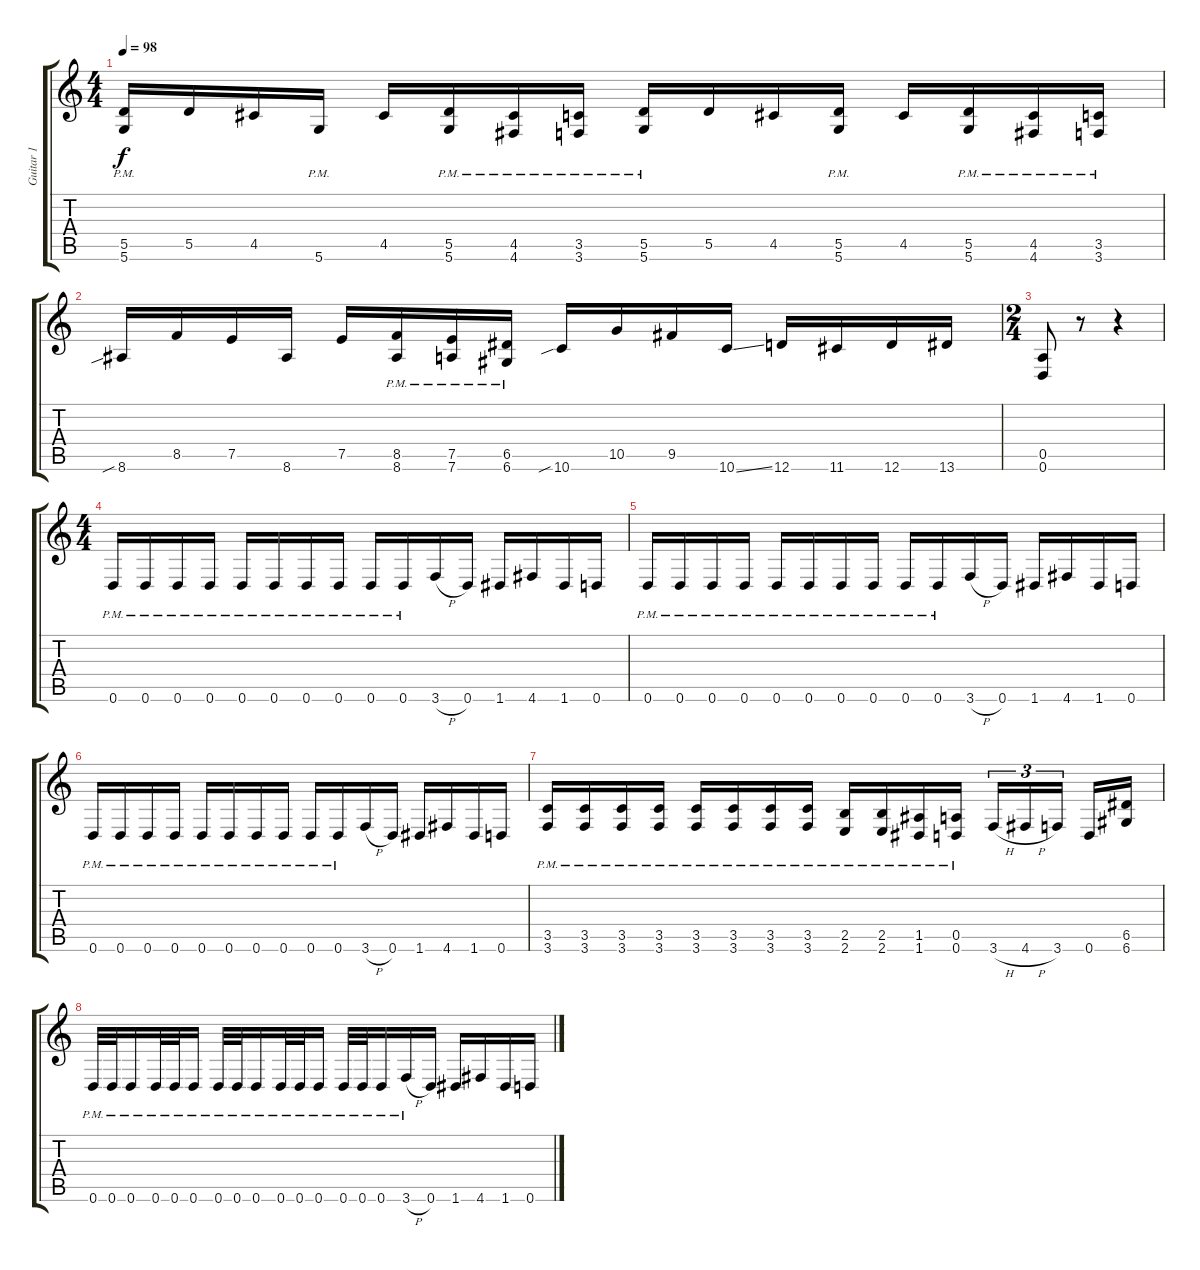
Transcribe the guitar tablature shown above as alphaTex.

\track ("Guitar 1" "Guitar 1") {instrument distortionguitar}
\staff {score tabs}
\tuning (E4 B3 G3 D3 A2 D2) {hide}
\ts (4 4)
\tempo 98
\clef g2
\ks c
(5.5 5.6{pm}).16{dy f} 5.5.16 4.5.16 5.6{pm}.16 4.5.16 (5.5 5.6{pm}).16 (4.5 4.6{pm}).16 (3.5 3.6{pm}).16 (5.5 5.6{pm}).16 5.5.16 4.5.16 (5.5 5.6{pm}).16 4.5.16 (5.5 5.6{pm}).16 (4.5 4.6{pm}).16 (3.5 3.6{pm}).16 |
8.6{sib}.16 8.5.16 7.5.16 8.6.16 7.5.16 (8.5 8.6{pm}).16 (7.5 7.6{pm}).16 (6.5 6.6{pm}).16 10.6{sib}.16 10.5.16 9.5.16 10.6{ss}.16 12.6.16 11.6.16 12.6.16 13.6.16 |
\ts (2 4)
(0.5 0.6).8 r.8 r.4 |
\ts (4 4)
0.6{pm}.16 0.6{pm}.16 0.6{pm}.16 0.6{pm}.16 0.6{pm}.16 0.6{pm}.16 0.6{pm}.16 0.6{pm}.16 0.6{pm}.16 0.6{pm}.16 3.6{h}.16 0.6.16 1.6.16 4.6.16 1.6.16 0.6.16 |
0.6{pm}.16 0.6{pm}.16 0.6{pm}.16 0.6{pm}.16 0.6{pm}.16 0.6{pm}.16 0.6{pm}.16 0.6{pm}.16 0.6{pm}.16 0.6{pm}.16 3.6{h}.16 0.6.16 1.6.16 4.6.16 1.6.16 0.6.16 |
0.6{pm}.16 0.6{pm}.16 0.6{pm}.16 0.6{pm}.16 0.6{pm}.16 0.6{pm}.16 0.6{pm}.16 0.6{pm}.16 0.6{pm}.16 0.6{pm}.16 3.6{h}.16 0.6.16 1.6.16 4.6.16 1.6.16 0.6.16 |
(3.5{pm} 3.6{pm}).16 (3.5{pm} 3.6{pm}).16 (3.5{pm} 3.6{pm}).16 (3.5{pm} 3.6{pm}).16 (3.5{pm} 3.6{pm}).16 (3.5{pm} 3.6{pm}).16 (3.5{pm} 3.6{pm}).16 (3.5{pm} 3.6{pm}).16 (2.5{pm} 2.6{pm}).16 (2.5{pm} 2.6{pm}).16 (1.5{pm} 1.6{pm}).16 (0.5{pm} 0.6{pm}).16 3.6{h}.16{tu (3 2)} 4.6{h}.16{tu (3 2)} 3.6.16{tu (3 2) beam splitsecondary} 0.6.16 (6.5 6.6).16 |
0.6{pm}.32 0.6{pm}.32 0.6{pm}.16 0.6{pm}.32 0.6{pm}.32 0.6{pm}.16 0.6{pm}.32 0.6{pm}.32 0.6{pm}.16 0.6{pm}.32 0.6{pm}.32 0.6{pm}.16 0.6{pm}.32 0.6{pm}.32 0.6{pm}.16 3.6{h pm}.16 0.6.16 1.6.16 4.6.16 1.6.16 0.6.16
